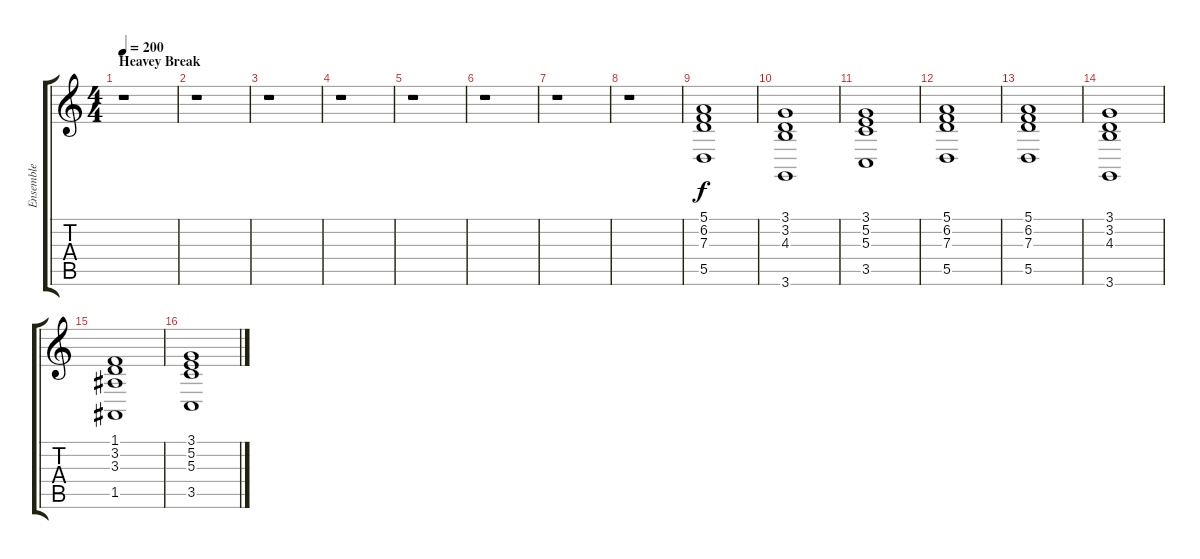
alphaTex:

\track ("Ensemble" "Ensemble") {instrument stringensemble1}
\staff {score tabs}
\tuning (E4 B3 G3 D3 A2 E2) {hide}
\ts (4 4)
\section ("" "Heavey Break")
\tempo 200
\clef g2
\ks c
r.1{dy f} |
r.1 |
r.1 |
r.1 |
r.1 |
r.1 |
r.1 |
r.1 |
\section ("" "")
(5.1 6.2 7.3 5.5).1 |
(3.1 3.2 4.3 3.6).1 |
(3.1 5.2 5.3 3.5).1 |
(5.1 6.2 7.3 5.5).1 |
(5.1 6.2 7.3 5.5).1 |
(3.1 3.2 4.3 3.6).1 |
(1.1 3.2 3.3 1.5).1 |
(3.1 5.2 5.3 3.5).1
